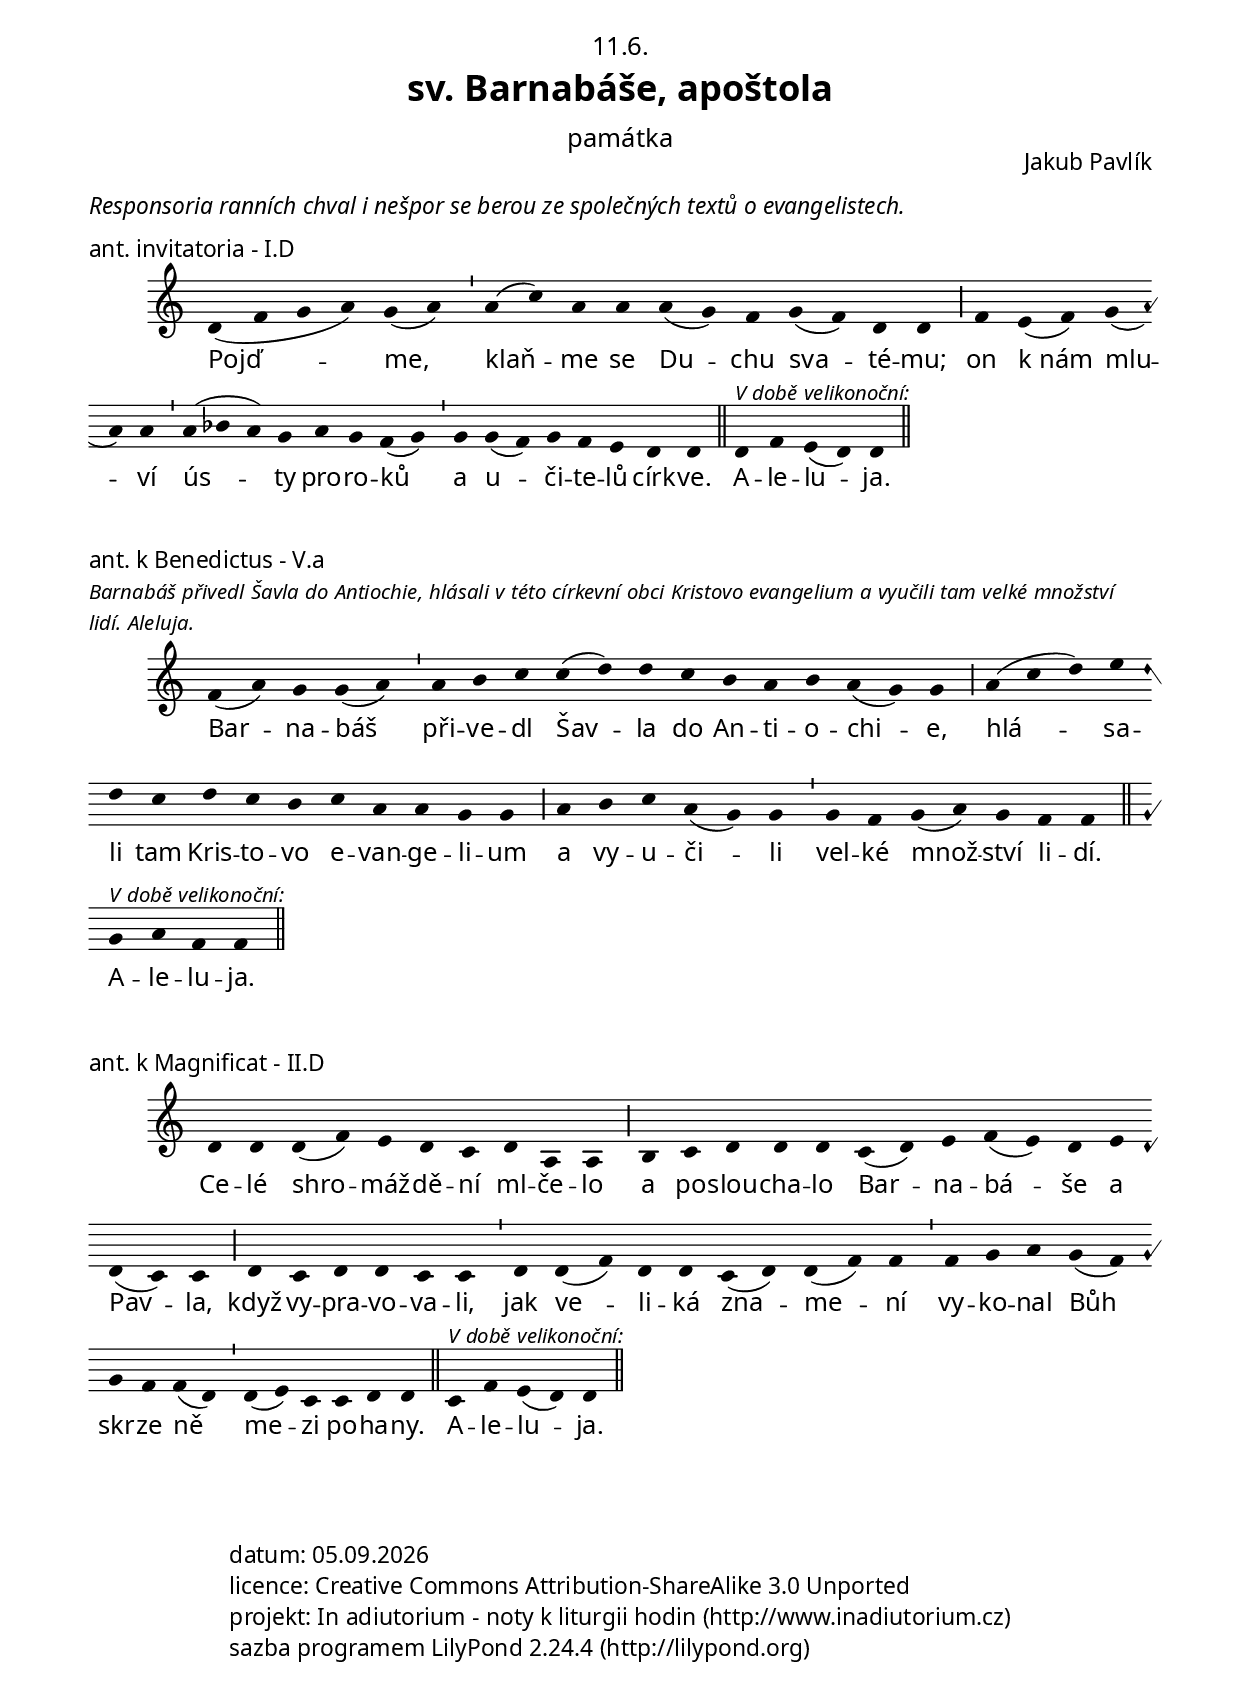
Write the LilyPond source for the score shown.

\version "2.15.37"

\include "../spolecne.ly"

\header {
  title = \markup\titleSvatek
            "sv. Barnabáše, apoštola"
            památka
            11.6.
  composer = "Jakub Pavlík"
}

\markup\justify\italic{
  Responsoria ranních chval i nešpor se berou
  ze společných textů o evangelistech.
}

\score {
  \relative c' {
    \choralniRezim
    d( f g a) g( a) \barMin
    a( c) a a a( g) f g( f) d d \barMaior
    f e( f) g( a) a \barMin
    a( bes a) g a g f( g) \barMin g g( f) g f e d d \barFinalis

    d^\markup\rubrVelikAleluja f e( d) d \barFinalis
  }
  \addlyrics {
    Pojď -- me,
    klaň -- me se Du -- chu sva -- té -- mu;
    on k_nám mlu -- ví
    ús -- ty pro -- ro -- ků a u -- či -- te -- lů círk -- ve.

    A -- le -- lu -- ja.
  }
  \header {
    quid = "ant. invitatoria"
    modus = "I"
    differentia = "D"
    psalmus = ""
    placet = "_učitelů_ je jaksi nepřirozené"
    id = "invit"
    piece = \markup {\sestavTitulekBezZalmu}
  }
}

\score {
  \relative c' {
    \choralniRezim
    f4( a) g g( a) \barMin a b c c( d) d c b a b a( g) g \barMaior
    a( c d) e d c d c b c a a g g \barMaior
    a b c a( g) g \barMin g f g( a) g f f \barFinalis

    g^\markup\rubrVelikAleluja a f f \barFinalis
  }
  \addlyrics {
    Bar -- na -- báš při -- ve -- dl Šav -- la do An -- ti -- o -- chi -- e,
    hlá -- sa -- li tam Kris -- to -- vo e -- van -- ge -- li -- um
    a vy -- u -- či -- li vel -- ké množ -- ství li -- dí.

    A -- le -- lu -- ja.
  }
  \header {
    textus_approbatus = "Barnabáš přivedl Šavla do Antiochie,
    hlásali v této církevní obci Kristovo evangelium
    a vyučili tam velké množství lidí. Aleluja."
    quid = "ant. k Benedictus"
    modus = "V"
    differentia = "a"
    psalmus = ""
    id = "aben"
    piece = \markup {\sestavTitulekBezZalmu}
  }
}

\score {
  \relative c' {
    \choralniRezim
    d4 d d( f) e d c d a a \barMaior
    b c d d d c( d) e f( e) d e d( c) c \barMaior
    d c d d c c \barMin
    d d( f) d d c( d) d( f) f \barMin f g a g( f) g f f( d) \barMin
    d( e) c c d d \barFinalis

    c^\markup\rubrVelikAleluja f e( d) d \barFinalis
  }
  \addlyrics {
    Ce -- lé shro -- máž -- dě -- ní ml -- če -- lo
    a po -- slou -- cha -- lo Bar -- na -- bá -- še a Pav -- la,
    když vy -- pra -- vo -- va -- li,
    jak ve -- li -- ká zna -- me -- ní vy -- ko -- nal Bůh skr -- ze ně
    me -- zi po -- ha -- ny.

    A -- le -- lu -- ja.
  }
  \header {
    quid = "ant. k Magnificat"
    modus = "II"
    differentia = "D"
    psalmus = ""
    placet = "když nejde rozdělit logicky, přesto rozdělit udýchatelně"
    id = "amag"
    piece = \markup {\sestavTitulekBezZalmu}
  }
}